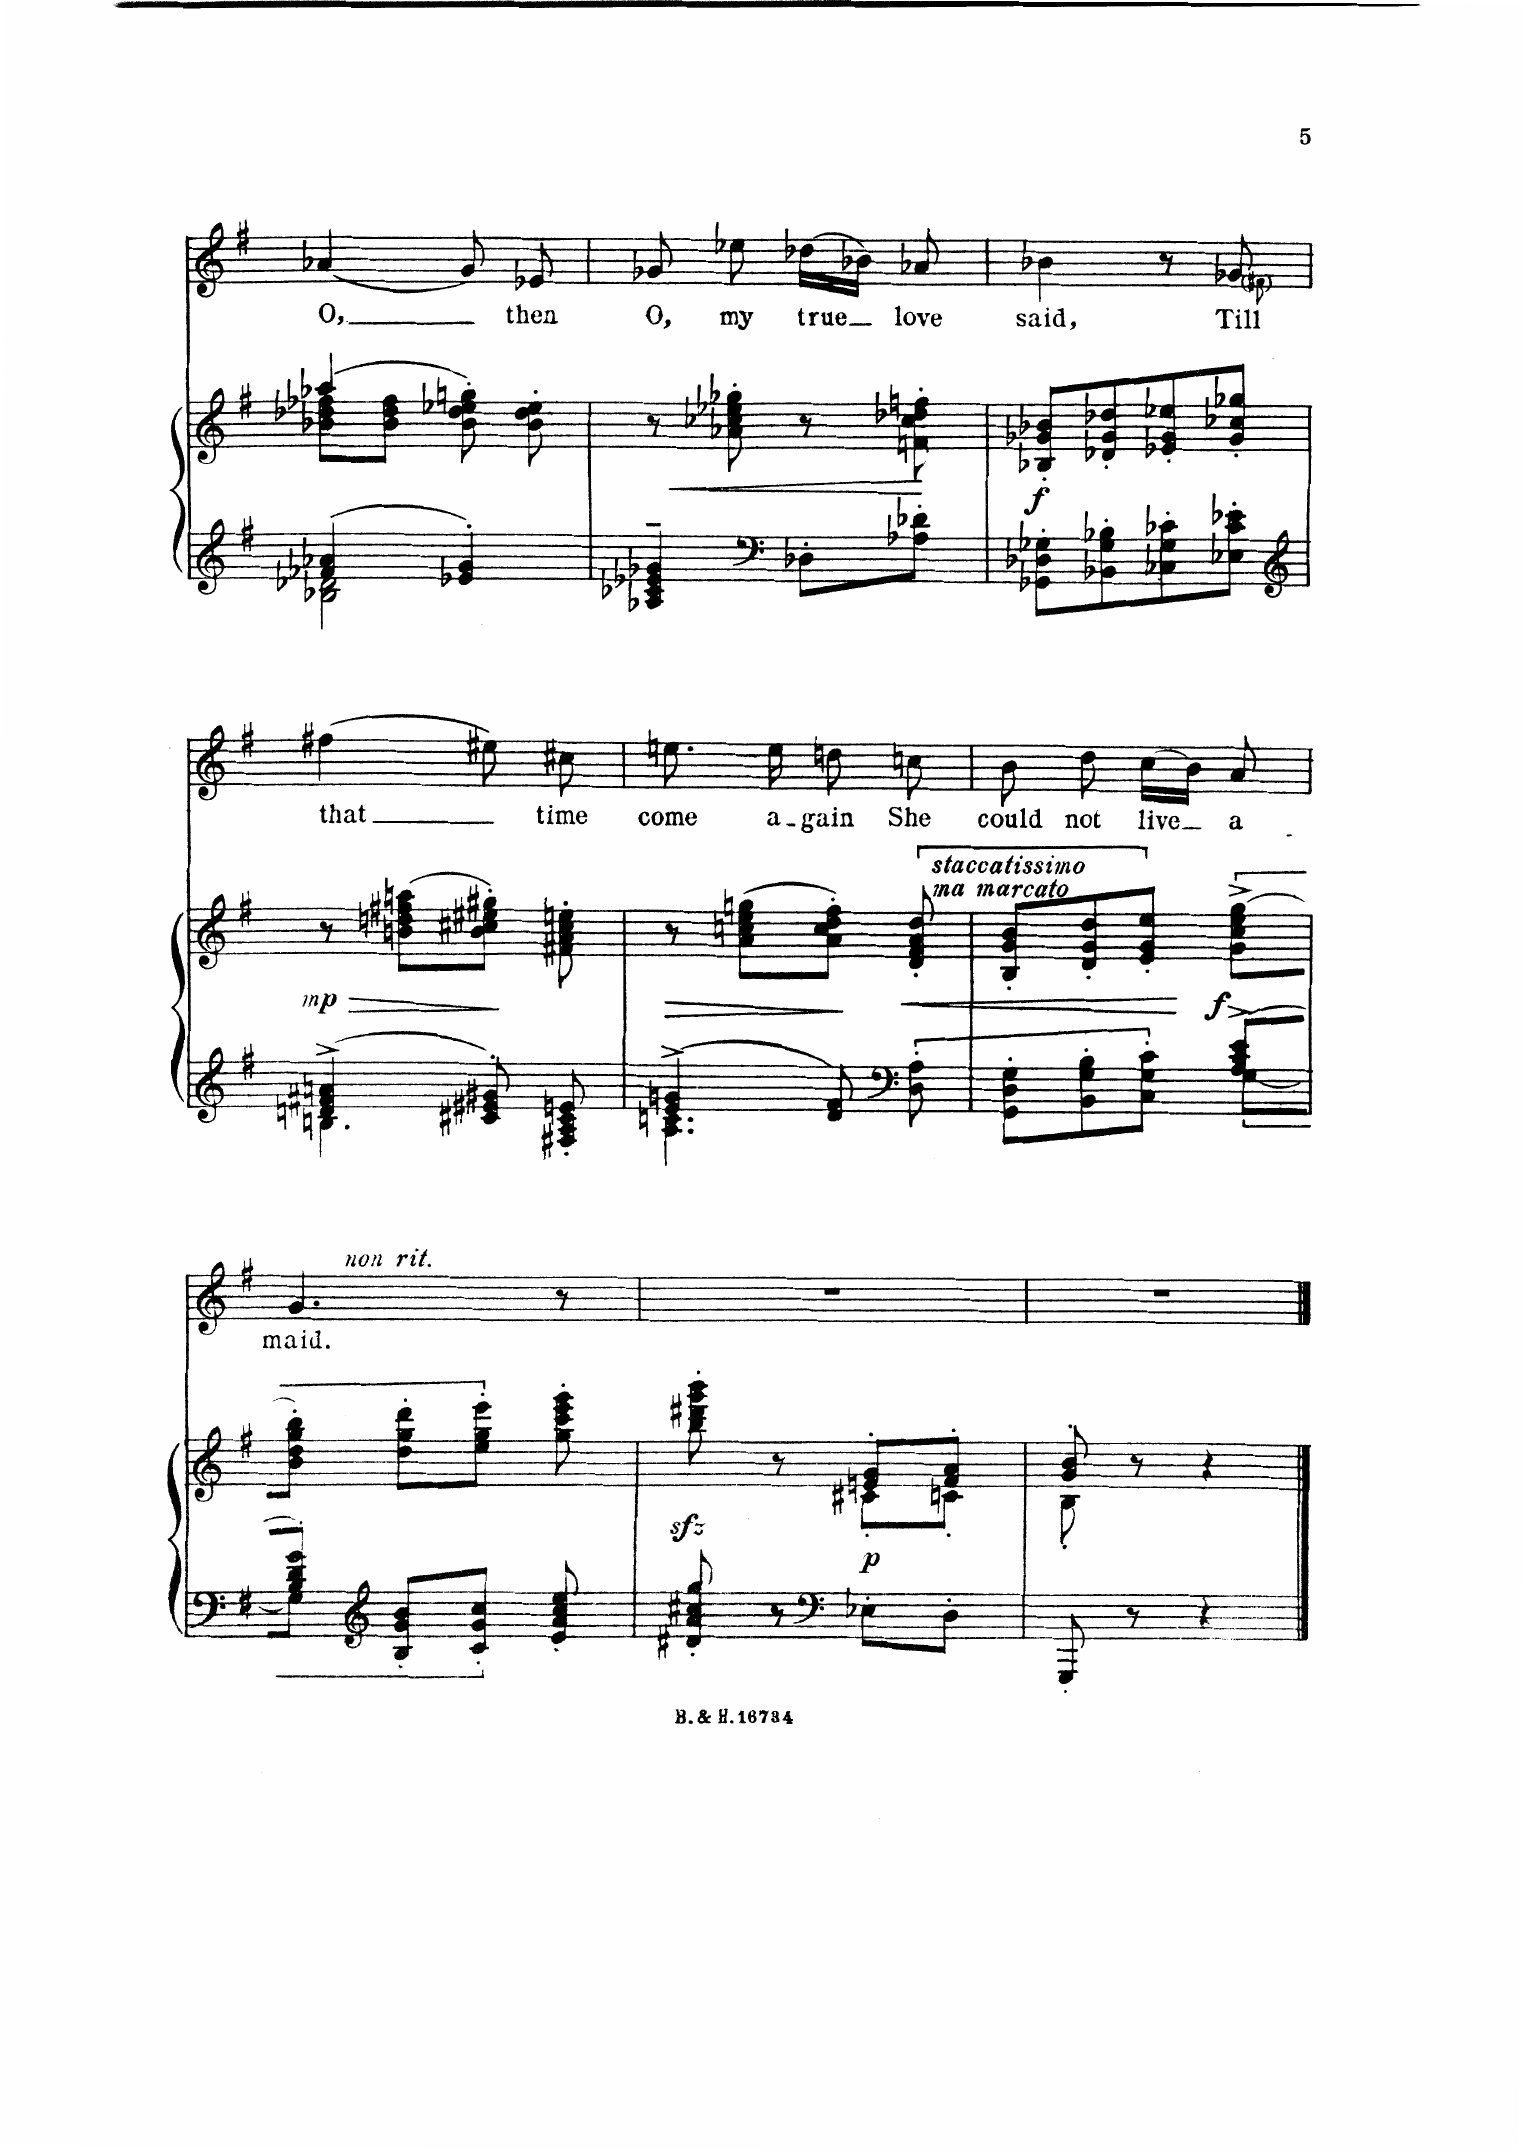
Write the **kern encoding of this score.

**kern	**kern	**dynam	**kern	**text
*part2	*part2	*part2	*part1	*part1
*staff3	*staff2	*staff2/3	*staff1	*staff1
*I"Piano	*	*	*I"Voice	*
*I'Pno	*	*	*	*
*clefG2	*clefG2	*	*clefG2	*
*k[f#]	*k[f#]	*	*k[f#]	*
*M2/4	*M2/4	*	*M2/4	*
=20	=20	=20	=20	=20
*^	*^	*	*	*
4f-X/ 4a-X/	2B-X\ 2d-X\	(4aa-X/	8b-X\ 8dd-X\ 8ff-X\L	.	(4a-X/	O,
.	.	.	8b-\ 8dd-\ 8ff-\J	.	.	.
4e-X/' 4g/'	.	8b-\' 8dd-\' 8ee-X\' 8ggn\')	4ryy	.	8g/)	.
.	.	8b-\' 8dd-\' 8ee-\'	.	.	8e-X/	then
*v	*v	*	*	*	*	*
*	*v	*v	*	*	*
=21	=21	=21	=21	=21
!	!	!LO:HP:b	!	!
4A-X/~> 4c-X/~> 4e-X/~> 4g-X/~>	8r	<	8g-X/	O,
.	8a-X\' 8cc-X\' 8ee-X\' 8gg-X\'	.	8ee-X\	my
*clefF4	*	*	*	*
8D-X'\L	8r	.	(16dd-X\LL	true
.	.	.	16b-X\JJ)	.
8A-X\' 8d-X\'J	8fn\' 8cc-\' 8dd-X\' 8ffn\'	.	8a-X/	love
.	.	[	.	.
=22	=22	=22	=22	=22
*	*	*	*^	*
!	!	!LO:DY:b	!	!	!
8GG-X\' 8D-X\' 8G-X\'L	8B-X/' 8g-X/' 8b-X/'L	f	4b-X\	4.ryy	said,
8BB-X\' 8G-\' 8B-X\'	8d-X/' 8g-/' 8dd-X/'	.	.	.	.
8C-X\' 8G-\' 8c-X\'	8e-X/' 8g-/' 8ee-X/'	.	8r	.	.
8E-X\' 8c-\' 8e-X\'J	8g-/' 8cc-X/' 8gg-X/'J	.	8g-X/	8f#X!\	Till
*	*	*	*v	*v	*
=23	=23	=23	=23	=23
*clefG2	*	*	*	*
*^	*	*	*^	*
!	!	!	!LO:HP:b	!	!	!
!	!	!	!LO:DY:n=1:b	!	!	!
*	*	*	*	*v	*v	*
4dn/^> 4f#X/^> 4an/^>	4.Bn\	8r	> mp	(4ff#X\	that
.	.	(8bn\ 8ddn\ 8ff#X\ 8aan\L	.	.	.
8c#X/'> 8e#X/'> 8g#X/'>	.	8b\' 8cc#X\' 8ee#X\' 8gg#X\'J)	.	8ee#X\)	.
8F#X/' 8A/' 8c#/' 8en/'	8ryy	8f#X\' 8a\' 8cc#\' 8een\'	]	8cc#X\	time
=24	=24	=24	=24	=24	=24
!	!	!	!LO:HP:b=2	!	!
!	!	!	!LO:HP:n=1:b	!	!
4e/^> 4gn/^>	4.A\ 4.cn\	8r	< >	8.een\	come
.	.	(8a\ 8ccn\ 8ee\ 8ggn\L	.	.	.
.	.	.	.	16ee\	a-
8d/' 8f#/'	.	8a\' 8cc\' 8dd\' 8ff#\'J)	.	8ddn\	-gain
*clefF4	*	*	*	*	*
*	*	*ped	*	*	*
!	!	!LO:TX:i:t=staccatissimo ma marcato	!	!	!
8D\' 8A\'	8ryy	8d/' 8f#/' 8a/' 8dd/'	]	8ccn\	She
=25	=25	=25	=25	=25	=25
8GG\' 8D\' 8G\'L	4.ryy	8B/' 8g/' 8b/'L	.	8b\	could
8BB\' 8G\' 8B\'	.	8d/' 8g/' 8dd/'	.	8dd\	not
8C\' 8G\' 8c\'J	.	8e/' 8g/' 8ee/'J	.	(16cc\LL	live
.	.	.	.	16b\JJ)	.
*	*	*Xped	*	*	*
*	*	*ped	*	*	*
!	!	!	!LO:DY:n=1:b	!	!
8A/^ 8c/^ 8e/^	[8G\	(8g\^ 8cc\^ 8ee\^ 8gg\^	[ f	8a/	a
=26	=26	=26	=26	=26	=26
!	!	!	!	!LO:TX:i:t=non rit.	!
8B/' 8d/' 8g/'	8G\]	8b\' 8dd\' 8gg\' 8bb\')	.	4.g/	maid.
*clefG2	*	*	*	*	*
8B/' 8g/' 8b/'L	4.ryy	8dd\' 8gg\' 8ddd\'L	.	.	.
8c/' 8g/' 8cc/'J	.	8ee\' 8gg\' 8eee\'J	.	.	.
*	*	*Xped	*	*	*
8e/' 8a/' 8cc/' 8ee/'	.	8gg\' 8ccc\' 8eee\' 8ggg\'	.	8r	.
*v	*v	*	*	*	*
=27	=27	=27	=27	=27
*	*^	*	*	*
!	!	!	!LO:DY:b	!	!
8d#X/' 8a/' 8cc#X/' 8gg/'	8bb\' 8ddd#X\' 8ggg\' 8bbb\'	4ryy	sfz	2r	.
8r	8r	.	.	.	.
*clefF4	*	*	*	*	*
!	!	!	!LO:DY:b	!	!
8E-X'\L	8en/' 8g/'L	8c#X'\L	p	.	.
8D'\J	8f#/' 8a/'J	8cn'\J	.	.	.
=28	=28	=28	=28	=28	=28
8GGG'/	8g/' 8b/'	8B'\	.	2r	.
8r	8r	4.ryy	.	.	.
4r	4r	.	.	.	.
*	*v	*v	*	*	*
==	==	==	==	==
*-	*-	*-	*-	*-
